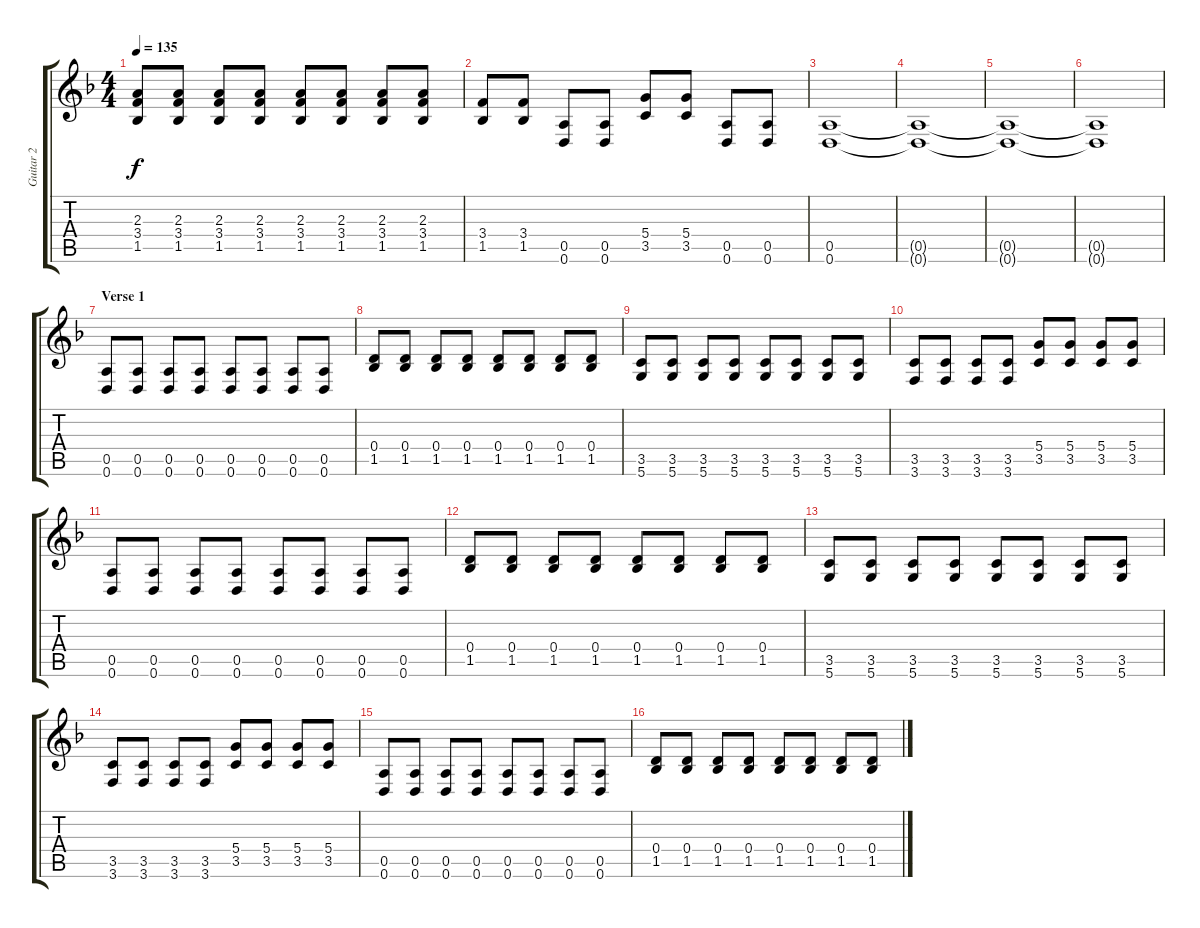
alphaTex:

\track ("Guitar 2" "Guitar 2") {instrument distortionguitar}
\staff {score tabs}
\tuning (E4 B3 G3 D3 A2 D2) {hide}
\ts (4 4)
\tempo 135
\clef g2
\ks f
(2.3 3.4 1.5).8{dy f} (2.3 3.4 1.5).8 (2.3 3.4 1.5).8 (2.3 3.4 1.5).8 (2.3 3.4 1.5).8 (2.3 3.4 1.5).8 (2.3 3.4 1.5).8 (2.3 3.4 1.5).8 |
(3.4 1.5).8 (3.4 1.5).8 (0.5 0.6).8 (0.5 0.6).8 (5.4 3.5).8 (5.4 3.5).8 (0.5 0.6).8 (0.5 0.6).8 |
(0.5 0.6).1 |
(0.5{t} 0.6{t}).1 |
(0.5{t} 0.6{t}).1 |
(0.5{t} 0.6{t}).1 |
\section ("" "Verse 1")
(0.5 0.6).8 (0.5 0.6).8 (0.5 0.6).8 (0.5 0.6).8 (0.5 0.6).8 (0.5 0.6).8 (0.5 0.6).8 (0.5 0.6).8 |
(0.4 1.5).8 (0.4 1.5).8 (0.4 1.5).8 (0.4 1.5).8 (0.4 1.5).8 (0.4 1.5).8 (0.4 1.5).8 (0.4 1.5).8 |
(3.5 5.6).8 (3.5 5.6).8 (3.5 5.6).8 (3.5 5.6).8 (3.5 5.6).8 (3.5 5.6).8 (3.5 5.6).8 (3.5 5.6).8 |
(3.5 3.6).8 (3.5 3.6).8 (3.5 3.6).8 (3.5 3.6).8 (5.4 3.5).8 (5.4 3.5).8 (5.4 3.5).8 (5.4 3.5).8 |
(0.5 0.6).8 (0.5 0.6).8 (0.5 0.6).8 (0.5 0.6).8 (0.5 0.6).8 (0.5 0.6).8 (0.5 0.6).8 (0.5 0.6).8 |
(0.4 1.5).8 (0.4 1.5).8 (0.4 1.5).8 (0.4 1.5).8 (0.4 1.5).8 (0.4 1.5).8 (0.4 1.5).8 (0.4 1.5).8 |
(3.5 5.6).8 (3.5 5.6).8 (3.5 5.6).8 (3.5 5.6).8 (3.5 5.6).8 (3.5 5.6).8 (3.5 5.6).8 (3.5 5.6).8 |
(3.5 3.6).8 (3.5 3.6).8 (3.5 3.6).8 (3.5 3.6).8 (5.4 3.5).8 (5.4 3.5).8 (5.4 3.5).8 (5.4 3.5).8 |
(0.5 0.6).8 (0.5 0.6).8 (0.5 0.6).8 (0.5 0.6).8 (0.5 0.6).8 (0.5 0.6).8 (0.5 0.6).8 (0.5 0.6).8 |
(0.4 1.5).8 (0.4 1.5).8 (0.4 1.5).8 (0.4 1.5).8 (0.4 1.5).8 (0.4 1.5).8 (0.4 1.5).8 (0.4 1.5).8
